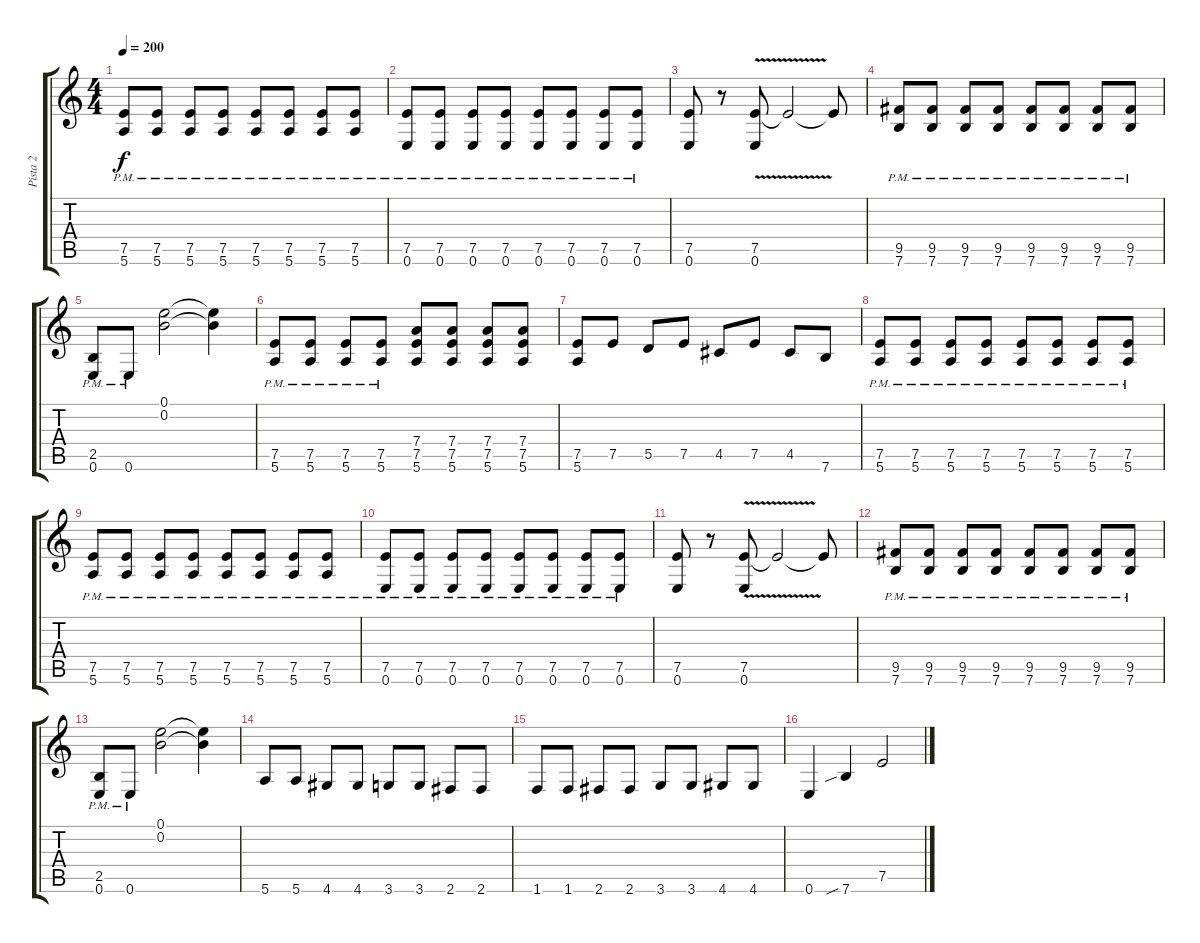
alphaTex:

\track ("Pista 2" "Pista 2") {instrument overdrivenguitar}
\staff {score tabs}
\tuning (E4 B3 G3 D3 A2 E2) {hide}
\ts (4 4)
\tempo 200
\clef g2
\ks c
(7.5{pm} 5.6{pm}).8{dy f} (7.5{pm} 5.6{pm}).8 (7.5{pm} 5.6{pm}).8 (7.5{pm} 5.6{pm}).8 (7.5{pm} 5.6{pm}).8 (7.5{pm} 5.6{pm}).8 (7.5{pm} 5.6{pm}).8 (7.5{pm} 5.6{pm}).8 |
(7.5{pm} 0.6{pm}).8 (7.5{pm} 0.6{pm}).8 (7.5 0.6{pm}).8 (7.5{pm} 0.6{pm}).8 (7.5{pm} 0.6{pm}).8 (7.5{pm} 0.6{pm}).8 (7.5 0.6{pm}).8 (7.5{pm} 0.6{pm}).8 |
(7.5 0.6).8 r.8 (7.5{v} 0.6).8 7.5{t}.2 7.5{t}.8 |
(9.5{pm} 7.6{pm}).8 (9.5{pm} 7.6{pm}).8 (9.5{pm} 7.6{pm}).8 (9.5{pm} 7.6{pm}).8 (9.5{pm} 7.6{pm}).8 (9.5{pm} 7.6{pm}).8 (9.5{pm} 7.6{pm}).8 (9.5{pm} 7.6{pm}).8 |
(2.5{pm} 0.6{pm}).8 0.6{pm}.8 (0.1 0.2).2 (0.1{t} 0.2{t}).4 |
(7.5{pm} 5.6{pm}).8 (7.5{pm} 5.6{pm}).8 (7.5{pm} 5.6{pm}).8 (7.5{pm} 5.6{pm}).8 (7.4 7.5 5.6).8 (7.4 7.5 5.6).8 (7.4 7.5 5.6).8 (7.4 7.5 5.6).8 |
(7.5 5.6).8 7.5.8 5.5.8 7.5.8 4.5.8 7.5.8 4.5.8 7.6.8 |
(7.5{pm} 5.6{pm}).8 (7.5{pm} 5.6{pm}).8 (7.5{pm} 5.6{pm}).8 (7.5{pm} 5.6{pm}).8 (7.5{pm} 5.6{pm}).8 (7.5{pm} 5.6{pm}).8 (7.5{pm} 5.6{pm}).8 (7.5{pm} 5.6{pm}).8 |
(7.5{pm} 5.6{pm}).8 (7.5{pm} 5.6{pm}).8 (7.5{pm} 5.6{pm}).8 (7.5{pm} 5.6{pm}).8 (7.5{pm} 5.6{pm}).8 (7.5{pm} 5.6{pm}).8 (7.5{pm} 5.6{pm}).8 (7.5{pm} 5.6{pm}).8 |
(7.5{pm} 0.6{pm}).8 (7.5{pm} 0.6{pm}).8 (7.5 0.6{pm}).8 (7.5{pm} 0.6{pm}).8 (7.5{pm} 0.6{pm}).8 (7.5{pm} 0.6{pm}).8 (7.5 0.6{pm}).8 (7.5{pm} 0.6{pm}).8 |
(7.5 0.6).8 r.8 (7.5{v} 0.6).8 7.5{t}.2 7.5{t}.8 |
(9.5{pm} 7.6{pm}).8 (9.5{pm} 7.6{pm}).8 (9.5{pm} 7.6{pm}).8 (9.5{pm} 7.6{pm}).8 (9.5{pm} 7.6{pm}).8 (9.5{pm} 7.6{pm}).8 (9.5{pm} 7.6{pm}).8 (9.5{pm} 7.6{pm}).8 |
(2.5{pm} 0.6{pm}).8 0.6{pm}.8 (0.1 0.2).2 (0.1{t} 0.2{t}).4 |
5.6.8 5.6.8 4.6.8 4.6.8 3.6.8 3.6.8 2.6.8 2.6.8 |
1.6.8 1.6.8 2.6.8 2.6.8 3.6.8 3.6.8 4.6.8 4.6.8 |
0.6.4 7.6{sib}.4 7.5.2
